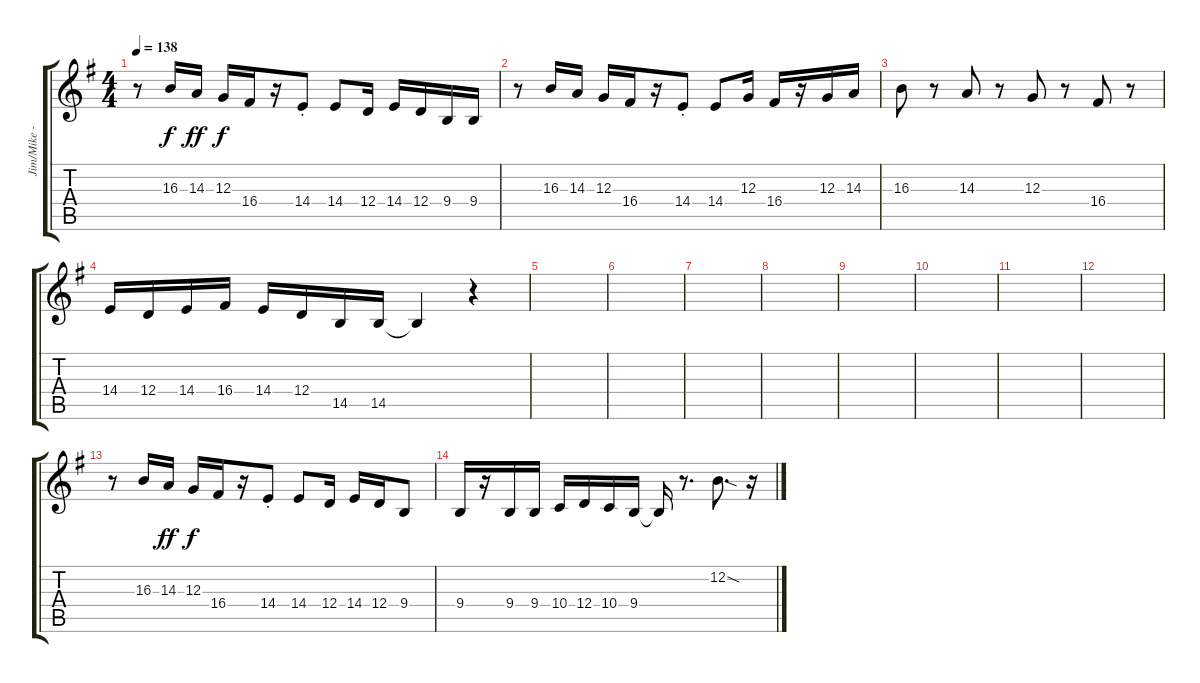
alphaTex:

\track ("Jim/Mike - Alto Sax" "Jim/Mike -") {instrument altosax}
\staff {score tabs}
\tuning (E4 B3 G3 D3 A2 E2) {hide}
\ts (4 4)
\tempo 138
\clef g2
\ks g
r.8{dy f} 16.3.16 14.3.16{dy ff} 12.3.16{dy f} 16.4.16 r.16 14.4{st}.8 14.4.8 12.4.16 14.4.16 12.4.16 9.4.16 9.4.16 |
r.8 16.3.16 14.3.16 12.3.16 16.4.16 r.16 14.4{st}.8 14.4.8 12.3.16 16.4.16 r.16 12.3.16 14.3.16 |
16.3.8 r.8 14.3.8 r.8 12.3.8 r.8 16.4.8 r.8 |
14.4.16 12.4.16 14.4.16 16.4.16 14.4.16 12.4.16 14.5.16 14.5.16 14.5{t}.4 r.4 |
|
|
|
|
|
|
|
|
r.8 16.3.16 14.3.16{dy ff} 12.3.16{dy f} 16.4.16 r.16 14.4{st}.8 14.4.8 12.4.16 14.4.16 12.4.16 9.4.8 |
9.4.16 r.16 9.4.16 9.4.16 10.4.16 12.4.16 10.4.16 9.4.16 9.4{t}.16 r.8{d} 12.2{sod}.8{d} r.16
